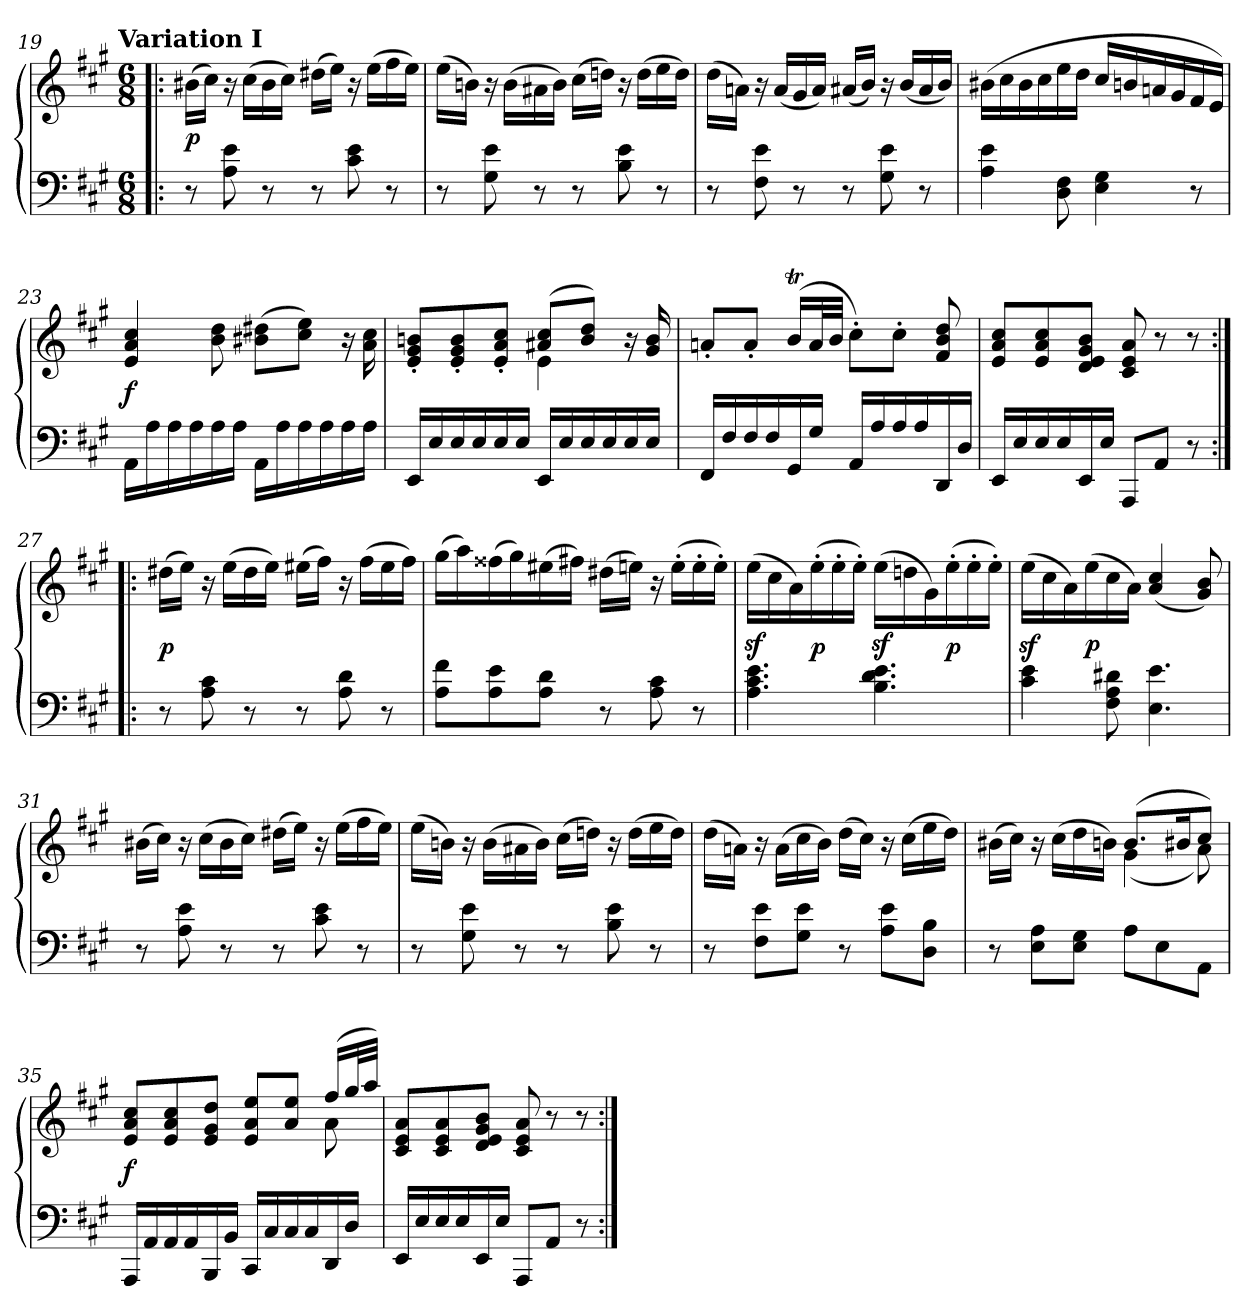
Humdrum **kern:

**kern	**kern	**dynam
*part1	*part1	*part1
*staff2	*staff1	*staff1/2
*clefF4	*clefG2	*
*k[f#c#g#]	*k[f#c#g#]	*
!!LO:TX:omd:t=Variation I
*M6/8	*M6/8	*
*MM72	*MM72	*
=19!|:	=19!|:	=19!|:
8r	(16b#XLL	p
.	16cc#JJ)	.
8A 8e	16r	.
.	(16cc#LL	.
8r	16b#	.
.	16cc#JJ)	.
8r	(16dd#XLL	.
.	16eeJJ)	.
8c# 8e	16r	.
.	(16eeLL	.
8r	16ff#	.
.	16eeJJ)	.
=20	=20	=20
8r	(16eeLL	.
.	16bnJJ)	.
8G# 8e	16r	.
.	(16b\LL	.
8r	16a#X\	.
.	16b\JJ)	.
8r	(16cc#LL	.
.	16ddnJJ)	.
8B 8e	16r	.
.	(16ddLL	.
8r	16ee	.
.	16ddJJ)	.
=21	=21	=21
8r	(16ddLL	.
.	16anJJ)	.
8F# 8e	16r	.
.	(16aLL	.
8r	16g#	.
.	16aJJ)	.
8r	(16a#XLL	.
.	16bJJ)	.
8G# 8e	16r	.
.	(16bLL	.
8r	16a#	.
.	16bJJ)	.
=22	=22	=22
4A 4e	(16b#XLL	.
.	16cc#	.
.	16b#	.
.	16cc#	.
8D 8F#	16ee	.
.	16ddJJ	.
4E 4G#	16cc#LL	.
.	16bn	.
.	16an	.
.	16g#	.
8r	16f#	.
.	16eJJ)	.
=23	=23	=23
16AALL	4e 4a 4cc#	f
16A	.	.
16A	.	.
16A	.	.
16A	8b 8dd	.
16AJJ	.	.
16AALL	(8b#X 8dd#XL	.
16A	.	.
16A	8cc# 8eeJ)	.
16A	.	.
16A	16r	.
16AJJ	16a 16cc#	.
=24	=24	=24
*	*^	*
16EELL	8e' 8g#' 8bn'L	4.ryy	.
16E	.	.	.
16E	8e' 8g#' 8b'	.	.
16E	.	.	.
16E	8e' 8a' 8cc#'J	.	.
16EJJ	.	.	.
16EELL	(8a#X 8cc#L	4e	.
16E	.	.	.
16E	8b 8ddJ)	.	.
16E	.	.	.
16E	16r	8ryy	.
16EJJ	16g# 16b	.	.
*	*v	*v	*
=25	=25	=25
16FF#/LL	8an'L	.
16F#/	.	.
16F#/	8a'J	.
16F#/	.	.
16GG#/	(>16bTLL	.
16G#/JJ	32aL	.
.	32bJJJ	.
16AA/LL	8cc#'L)	.
16A/	.	.
16A/	8cc#'J	.
16A/	.	.
16DD/	8f# 8b 8dd	.
16D/JJ	.	.
=26	=26	=26
16EELL	8e 8a 8cc#L	.
16E	.	.
16E	8e 8a 8cc#	.
16E	.	.
16EE	8d 8e 8g# 8bJ	.
16EJJ	.	.
8AAAL	8c# 8e 8a	.
8AAJ	8r	.
8r	8r	.
=27:|!|:	=27:|!|:	=27:|!|:
8r	(16dd#XLL	p
.	16eeJJ)	.
8A 8c#	16r	.
.	(16eeLL	.
8r	16dd#	.
.	16eeJJ)	.
8r	(16ee#XLL	.
.	16ff#JJ)	.
8A 8d	16r	.
.	(16ff#LL	.
8r	16ee#	.
.	16ff#JJ)	.
=28	=28	=28
8A 8f#L	(16gg#LL	.
.	16aa)	.
8A 8e	(16ff##X	.
.	16gg#)	.
8A 8dJ	(16ee#X	.
.	16ff#XJJ)	.
8r	(16dd#XLL	.
.	16eenJJ)	.
8A 8c#	16r	.
.	(16ee'LL	.
8r	16ee'	.
.	16ee'JJ)	.
=29	=29	=29
4.A 4.c# 4.e	(16eezLL	.
.	16cc#	.
.	16a)	.
.	(16ee'	p
.	16ee'	.
.	16ee'JJ)	.
4.B 4.d 4.e	(16eezLL	.
.	16ddn	.
.	16g#)	.
.	(16ee'	p
.	16ee'	.
.	16ee'JJ)	.
=30	=30	=30
4c# 4e	(16eezLL	.
.	16cc#	.
.	16a)	.
.	(16ee	p
8F# 8A 8d#X	16cc#	.
.	16aJJ)	.
4.E 4.e	(4a/ 4cc#/	.
.	8g# 8b)	.
=31	=31	=31
8r	(16b#XLL	.
.	16cc#JJ)	.
8A 8e	16r	.
.	(16cc#LL	.
8r	16b#	.
.	16cc#JJ)	.
8r	(16dd#XLL	.
.	16eeJJ)	.
8c# 8e	16r	.
.	(16eeLL	.
8r	16ff#	.
.	16eeJJ)	.
=32	=32	=32
8r	(16eeLL	.
.	16bnJJ)	.
8G# 8e	16r	.
.	(16b\LL	.
8r	16a#X\	.
.	16b\JJ)	.
8r	(16cc#LL	.
.	16ddnJJ)	.
8B 8e	16r	.
.	(16ddLL	.
8r	16ee	.
.	16ddJJ)	.
=33	=33	=33
8r	(16ddLL	.
.	16anJJ)	.
8F# 8eL	16r	.
.	(16aLL	.
8G# 8eJ	16cc#	.
.	16bJJ)	.
8r	(16ddLL	.
.	16cc#JJ)	.
8A 8eL	16r	.
.	(16cc#LL	.
8D 8BJ	16ee	.
.	16ddJJ)	.
=34	=34	=34
*	*^	*
8r	(16b#X\LL	4.ryy	.
.	16cc#\JJ)	.	.
8E 8AL	16r	.	.
.	(16cc#\LL	.	.
8E 8G#J	16dd\	.	.
.	16bn\JJ)	.	.
8AL	(8.bL	(4g#	.
8E	.	.	.
.	16b#Xk	.	.
8AAJ	8cc#J)	8a)	.
=35	=35	=35	=35
16AAALL	8e 8a 8cc#L	4.ryy	f
16AA	.	.	.
16AA	8e 8a 8cc#	.	.
16AA	.	.	.
16BBB	8e 8g# 8ddJ	.	.
16BBJJ	.	.	.
16CC#LL	8e 8a 8eeL	4ryy	.
16C#	.	.	.
16C#	8a 8eeJ	.	.
16C#	.	.	.
16DD	(16ff#LL	8a	.
16DJJ	32gg#L	.	.
.	32aaJJJ)	.	.
*	*v	*v	*
=36	=36	=36
16EELL	8c# 8e 8aL	.
16E	.	.
16E	8c# 8e 8a	.
16E	.	.
16EE	8d 8e 8g# 8bJ	.
16EJJ	.	.
8AAAL	8c# 8e 8a	.
8AAJ	8r	.
8r	8r	.
=:|!	=:|!	=:|!
*-	*-	*-
